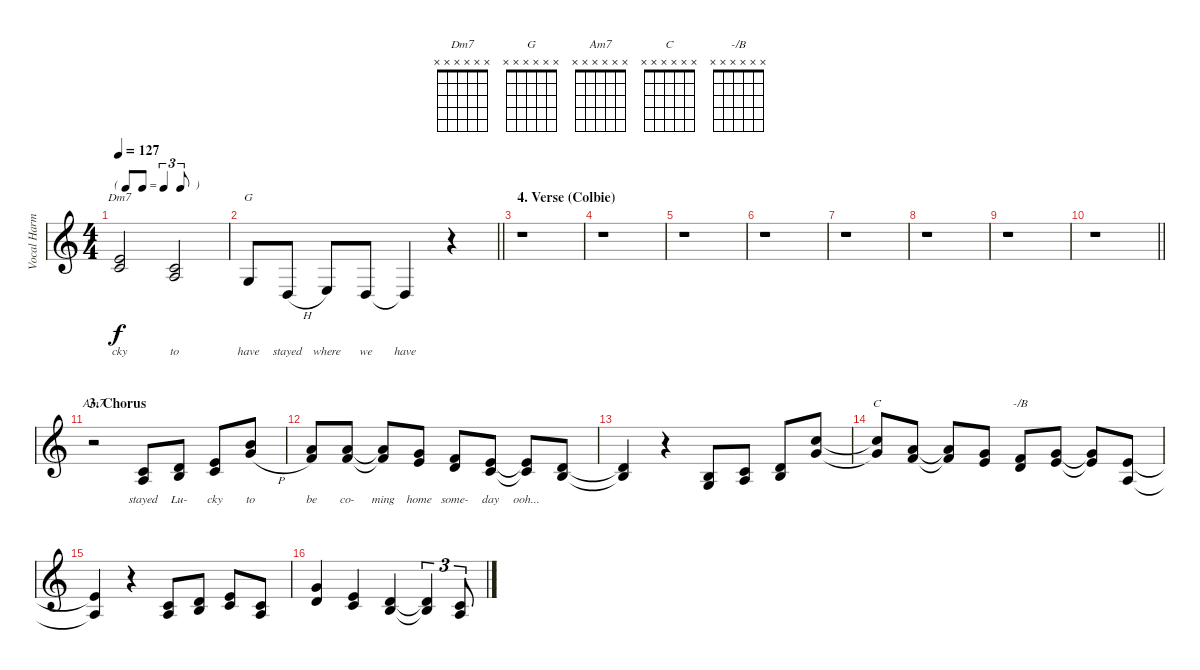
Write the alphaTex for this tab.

\track ("Vocal Harmonies" "Vocal Harm") {instrument flute}
\staff {score}
\tuning (E4 B3 G3 D3 A2 E2) {hide}
\chord ("Dm7" x x x x x x)
\chord ("G" x x x x x x)
\chord ("Am7" x x x x x x)
\chord ("C" x x x x x x)
\chord ("-/B" x x x x x x)
\ts (4 4)
\tf triplet8th
\tempo 127
\clef g2
\ks c
(0.1 1.2).2{ch "Dm7" lyrics (0 "cky") lyrics (1 "") lyrics (2 "") lyrics (3 "") lyrics (4 "") dy f} (1.2 2.3).2{lyrics (0 "to") lyrics (1 "") lyrics (2 "") lyrics (3 "") lyrics (4 "")} |
\barLineRight lightlight
0.3.8{ch "G" lyrics (0 "have") lyrics (1 "") lyrics (2 "") lyrics (3 "") lyrics (4 "")} 0.4{h}.8{lyrics (0 "stayed") lyrics (1 "") lyrics (2 "") lyrics (3 "") lyrics (4 "")} 2.4.8{lyrics (0 "where") lyrics (1 "") lyrics (2 "") lyrics (3 "") lyrics (4 "")} 0.4.8{lyrics (0 "we") lyrics (1 "") lyrics (2 "") lyrics (3 "") lyrics (4 "")} 0.4{t}.4{lyrics (0 "have") lyrics (1 "") lyrics (2 "") lyrics (3 "") lyrics (4 "")} r.4 |
\section ("" "4. Verse (Colbie)")
r.1 |
r.1 |
r.1 |
r.1 |
r.1 |
r.1 |
r.1 |
\barLineRight lightlight
r.1 |
\section ("" "3. Chorus")
r.2{ch "Am7"} (5.3 7.4).8{lyrics (0 "stayed") lyrics (1 "") lyrics (2 "") lyrics (3 "") lyrics (4 "")} (3.2 4.3).8{lyrics (0 "Lu-") lyrics (1 "") lyrics (2 "") lyrics (3 "") lyrics (4 "")} (5.2 5.3).8{lyrics (0 "cky") lyrics (1 "") lyrics (2 "") lyrics (3 "") lyrics (4 "")} (7.1{h} 8.2{h}).8{lyrics (0 "to") lyrics (1 "") lyrics (2 "") lyrics (3 "") lyrics (4 "")} |
(5.1 6.2).8{lyrics (0 "be") lyrics (1 "") lyrics (2 "") lyrics (3 "") lyrics (4 "")} (5.1 6.2).8{lyrics (0 "co-") lyrics (1 "") lyrics (2 "") lyrics (3 "") lyrics (4 "")} (5.1{t} 6.2{t}).8{lyrics (0 "ming") lyrics (1 "") lyrics (2 "") lyrics (3 "") lyrics (4 "")} (3.1 5.2).8{lyrics (0 "home") lyrics (1 "") lyrics (2 "") lyrics (3 "") lyrics (4 "")} (6.2 7.3).8{lyrics (0 "some-") lyrics (1 "") lyrics (2 "") lyrics (3 "") lyrics (4 "")} (5.2 5.3).8{lyrics (0 "day") lyrics (1 "") lyrics (2 "") lyrics (3 "") lyrics (4 "")} (5.2{t} 5.3{t}).8{lyrics (0 "ooh...") lyrics (1 "") lyrics (2 "") lyrics (3 "") lyrics (4 "")} (3.2 4.3).8 |
(3.2{t} 4.3{t}).4 r.4 (4.3 5.4).8 (5.3 7.4).8 (3.2 4.3).8 (8.1 8.2).8 |
(8.1{t} 8.2{t}).8{ch "C"} (5.1 6.2).8 (5.1{t} 6.2{t}).8 (3.1 5.2).8 (6.2 7.3).8{ch "-/B"} (3.1 5.2).8 (3.1{t} 5.2{t}).8 (5.2 7.4).8 |
(5.2{t} 7.4{t}).4 r.4 (5.3 7.4).8 (3.2 4.3).8 (5.2 5.3).8 (5.3 7.4).8 |
(8.2 7.3).4 (5.2 5.3).4 (3.2 4.3).4 (3.2{t} 4.3{t}).4{tu (3 2)} (1.2{h} 2.3{h}).8{tu (3 2)}
